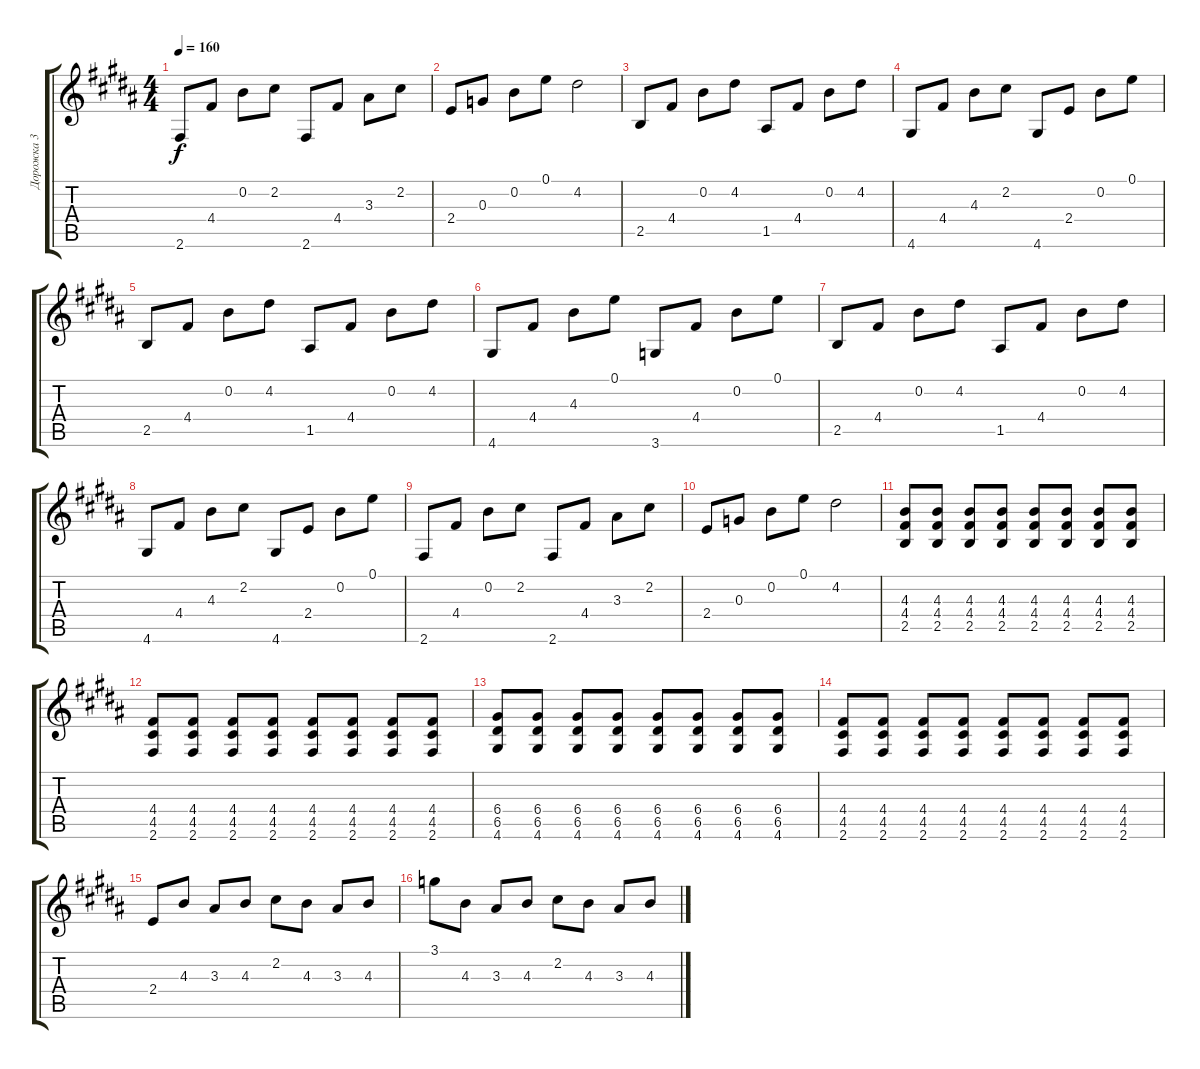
\track ("Дорожка 3" "Дорожка 3") {instrument acousticguitarsteel}
\staff {score tabs}
\tuning (E4 B3 G3 D3 A2 E2) {hide}
\ts (4 4)
\tempo 160
\clef g2
\ks b
2.6.8{dy f} 4.4.8 0.2.8 2.2.8 2.6.8 4.4.8 3.3.8 2.2.8 |
2.4.8 0.3.8 0.2.8 0.1.8 4.2.2 |
2.5.8 4.4.8 0.2.8 4.2.8 1.5.8 4.4.8 0.2.8 4.2.8 |
4.6.8 4.4.8 4.3.8 2.2.8 4.6.8 2.4.8 0.2.8 0.1.8 |
2.5.8 4.4.8 0.2.8 4.2.8 1.5.8 4.4.8 0.2.8 4.2.8 |
4.6.8 4.4.8 4.3.8 0.1.8 3.6.8 4.4.8 0.2.8 0.1.8 |
2.5.8 4.4.8 0.2.8 4.2.8 1.5.8 4.4.8 0.2.8 4.2.8 |
4.6.8 4.4.8 4.3.8 2.2.8 4.6.8 2.4.8 0.2.8 0.1.8 |
2.6.8 4.4.8 0.2.8 2.2.8 2.6.8 4.4.8 3.3.8 2.2.8 |
2.4.8 0.3.8 0.2.8 0.1.8 4.2.2 |
(4.3 4.4 2.5).8 (4.3 4.4 2.5).8 (4.3 4.4 2.5).8 (4.3 4.4 2.5).8 (4.3 4.4 2.5).8 (4.3 4.4 2.5).8 (4.3 4.4 2.5).8 (4.3 4.4 2.5).8 |
(4.4 4.5 2.6).8 (4.4 4.5 2.6).8 (4.4 4.5 2.6).8 (4.4 4.5 2.6).8 (4.4 4.5 2.6).8 (4.4 4.5 2.6).8 (4.4 4.5 2.6).8 (4.4 4.5 2.6).8 |
(6.4 6.5 4.6).8 (6.4 6.5 4.6).8 (6.4 6.5 4.6).8 (6.4 6.5 4.6).8 (6.4 6.5 4.6).8 (6.4 6.5 4.6).8 (6.4 6.5 4.6).8 (6.4 6.5 4.6).8 |
(4.4 4.5 2.6).8 (4.4 4.5 2.6).8 (4.4 4.5 2.6).8 (4.4 4.5 2.6).8 (4.4 4.5 2.6).8 (4.4 4.5 2.6).8 (4.4 4.5 2.6).8 (4.4 4.5 2.6).8 |
2.4.8 4.3.8 3.3.8 4.3.8 2.2.8 4.3.8 3.3.8 4.3.8 |
3.1.8 4.3.8 3.3.8 4.3.8 2.2.8 4.3.8 3.3.8 4.3.8
